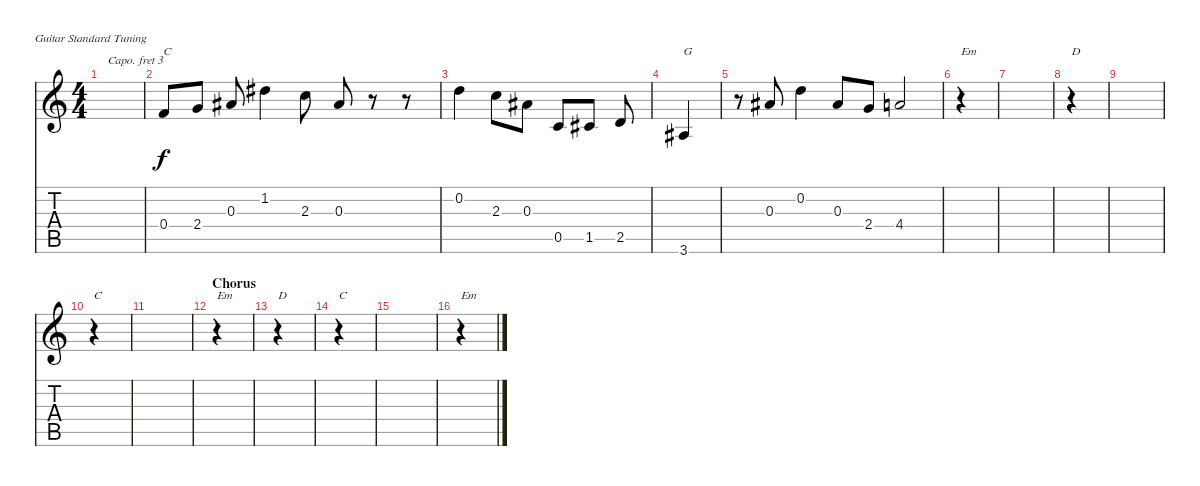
\defaultSystemsLayout 4
\bracketExtendMode nobrackets
\singleTrackTrackNamePolicy hidden
\multiTrackTrackNamePolicy hidden
\firstSystemTrackNameOrientation horizontal
\otherSystemsTrackNameOrientation horizontal
\track ("Guitar" "Gtr") {instrument electricguitarjazz}
\staff {score tabs}
\capo 3
\tuning (E4 B3 G3 D3 A2 E2)
\ts (4 4)
\tempo (120 hide)
\clef g2
\ks c
|
0.4.8{txt "C"} 2.4.8 0.3.8 1.2.4 2.3.8 0.3.8 r.8 r.8 |
0.2.4 2.3.8 0.3.8 0.5.8 1.5.8 2.5.8 |
3.6.4{txt "G"} |
r.8 0.3.8 0.2.4 0.3.8 2.4.8 4.4.2 |
r.4{txt "Em"} |
|
r.4{txt "D"} |
|
r.4{txt "C"} |
|
\section ("" "Chorus")
r.4{txt "Em"} |
r.4{txt "D"} |
r.4{txt "C"} |
|
r.4{txt "Em"}
